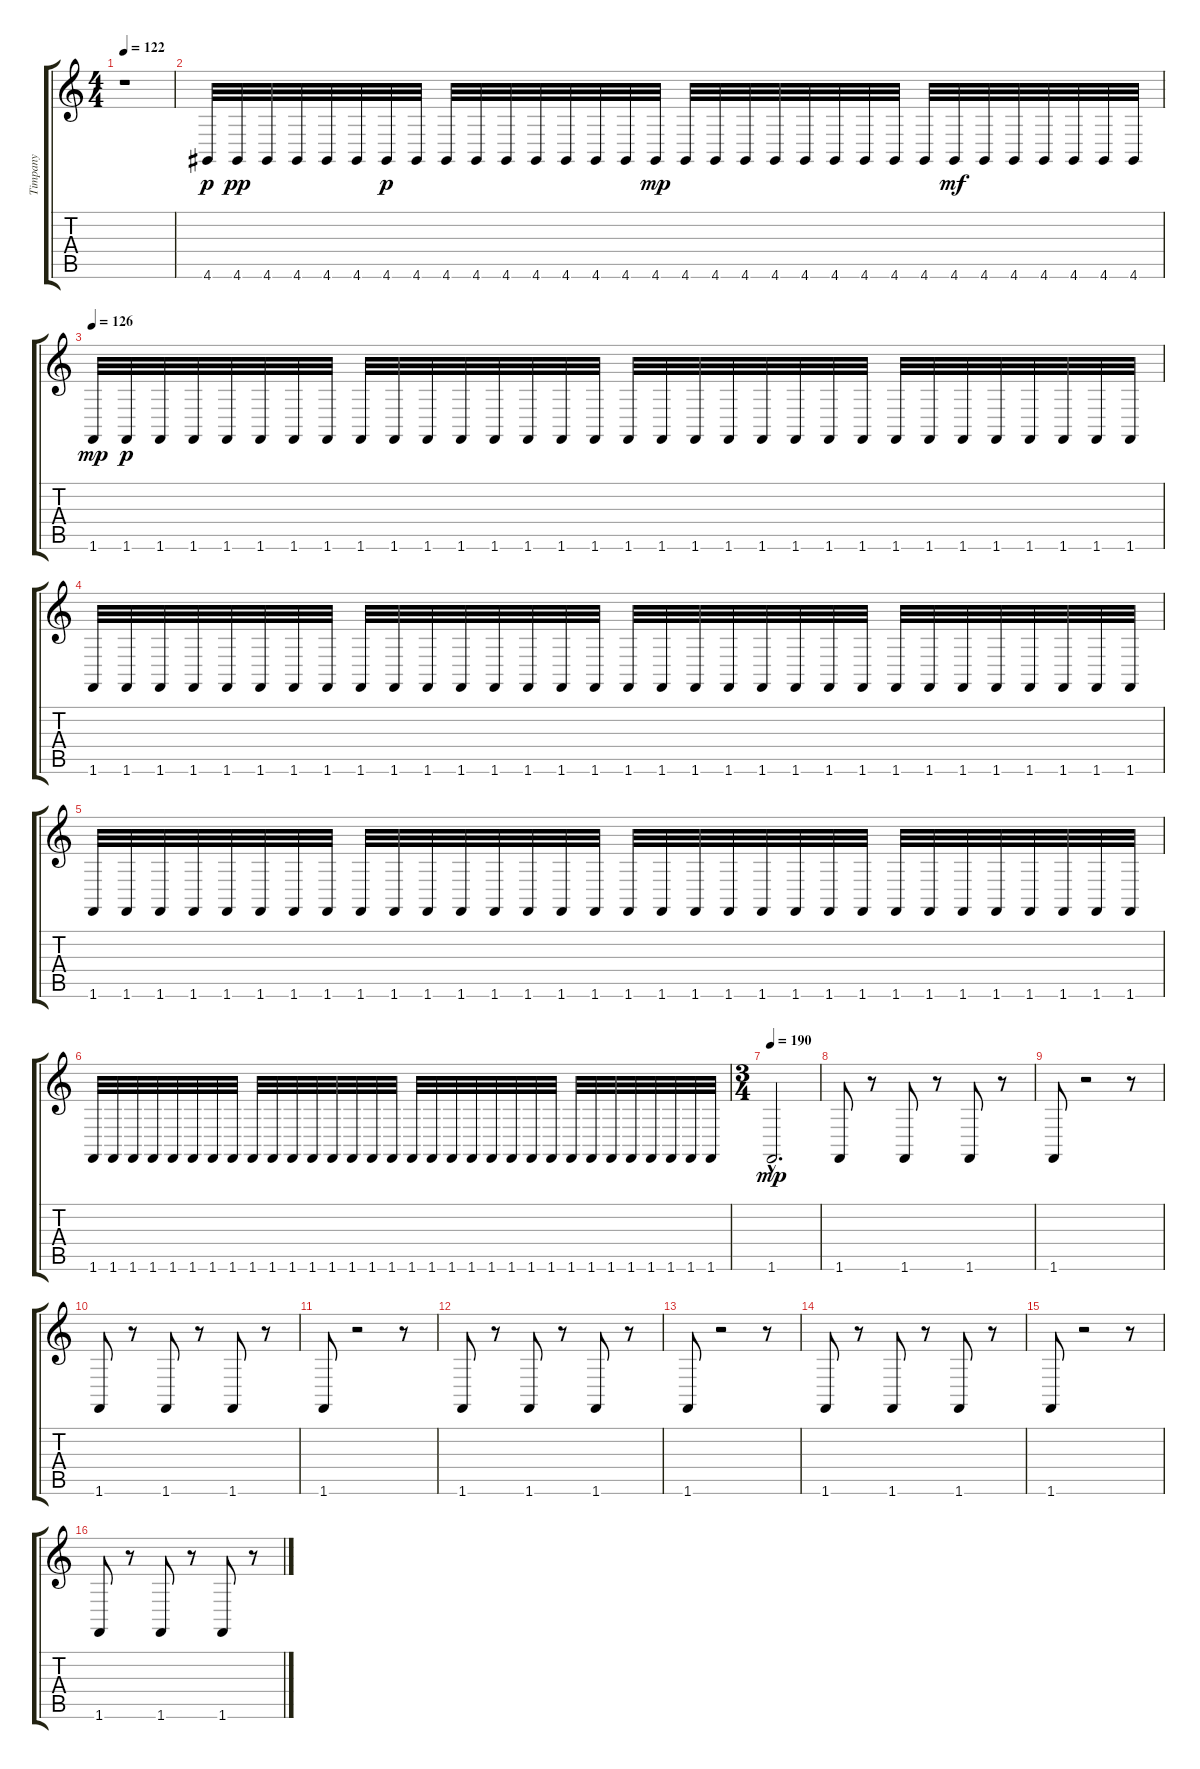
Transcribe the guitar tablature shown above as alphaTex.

\track ("Timpany" "Timpany") {instrument timpani}
\staff {score tabs}
\tuning (E4 B3 G3 D3 A2 E2) {hide}
\ts (4 4)
\tempo 122
\clef g2
\ks c
r.1{dy mf} |
4.6.32{dy p} 4.6.32{dy pp} 4.6.32 4.6.32 4.6.32 4.6.32 4.6.32{dy p} 4.6.32 4.6.32 4.6.32 4.6.32 4.6.32 4.6.32 4.6.32 4.6.32 4.6.32{dy mp} 4.6.32 4.6.32 4.6.32 4.6.32 4.6.32 4.6.32 4.6.32 4.6.32 4.6.32 4.6.32{dy mf} 4.6.32 4.6.32 4.6.32 4.6.32 4.6.32 4.6.32 |
\tempo 126
1.6.32{dy mp} 1.6.32{dy p} 1.6.32 1.6.32 1.6.32 1.6.32 1.6.32 1.6.32 1.6.32 1.6.32 1.6.32 1.6.32 1.6.32 1.6.32 1.6.32 1.6.32 1.6.32 1.6.32 1.6.32 1.6.32 1.6.32 1.6.32 1.6.32 1.6.32 1.6.32 1.6.32 1.6.32 1.6.32 1.6.32 1.6.32 1.6.32 1.6.32 |
1.6.32 1.6.32 1.6.32 1.6.32 1.6.32 1.6.32 1.6.32 1.6.32 1.6.32 1.6.32 1.6.32 1.6.32 1.6.32 1.6.32 1.6.32 1.6.32 1.6.32 1.6.32 1.6.32 1.6.32 1.6.32 1.6.32 1.6.32 1.6.32 1.6.32 1.6.32 1.6.32 1.6.32 1.6.32 1.6.32 1.6.32 1.6.32 |
1.6.32 1.6.32 1.6.32 1.6.32 1.6.32 1.6.32 1.6.32 1.6.32 1.6.32 1.6.32 1.6.32 1.6.32 1.6.32 1.6.32 1.6.32 1.6.32 1.6.32 1.6.32 1.6.32 1.6.32 1.6.32 1.6.32 1.6.32 1.6.32 1.6.32 1.6.32 1.6.32 1.6.32 1.6.32 1.6.32 1.6.32 1.6.32 |
1.6.32 1.6.32 1.6.32 1.6.32 1.6.32 1.6.32 1.6.32 1.6.32 1.6.32 1.6.32 1.6.32 1.6.32 1.6.32 1.6.32 1.6.32 1.6.32 1.6.32 1.6.32 1.6.32 1.6.32 1.6.32 1.6.32 1.6.32 1.6.32 1.6.32 1.6.32 1.6.32 1.6.32 1.6.32 1.6.32 1.6.32 1.6.32 |
\ts (3 4)
\tempo 190
1.6{hac}.2{d dy mp} |
1.6.8 r.8 1.6.8 r.8 1.6.8 r.8 |
1.6.8 r.2 r.8 |
1.6.8 r.8 1.6.8 r.8 1.6.8 r.8 |
1.6.8 r.2 r.8 |
1.6.8 r.8 1.6.8 r.8 1.6.8 r.8 |
1.6.8 r.2 r.8 |
1.6.8 r.8 1.6.8 r.8 1.6.8 r.8 |
1.6.8 r.2 r.8 |
1.6.8 r.8 1.6.8 r.8 1.6.8 r.8
